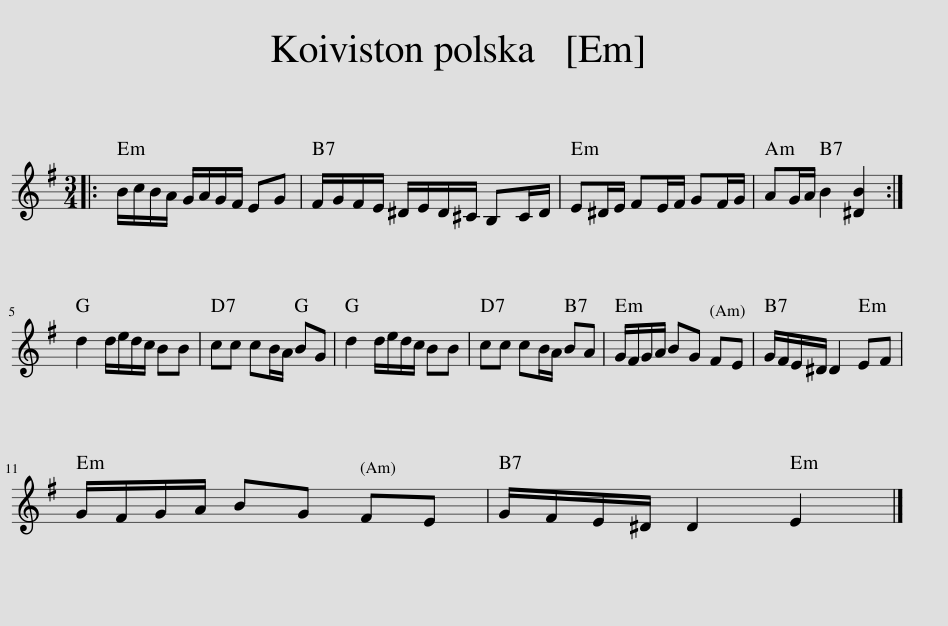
X:1
L:1/8
M:3/4
I:linebreak $
K:Emin
V:1 treble
V:1
|: B/c/B/A/ G/A/G/F/ EG | F/G/F/E/ ^D/E/D/^C/ B,C/D/ | E^D/E/ FE/F/ GF/G/ | AG/A/ B2 [^DB]2 :|$ d2 d/e/d/c/ BB | %5
 cc cB/A/ BG | d2 d/e/d/c/ BB | cc cB/A/ BA | G/F/G/A/ BG FE | G/F/E/^D/ D2 EF |$ %10
 G/F/G/A/ BG FE | G/F/E/^D/ D2 E2 |] %12
